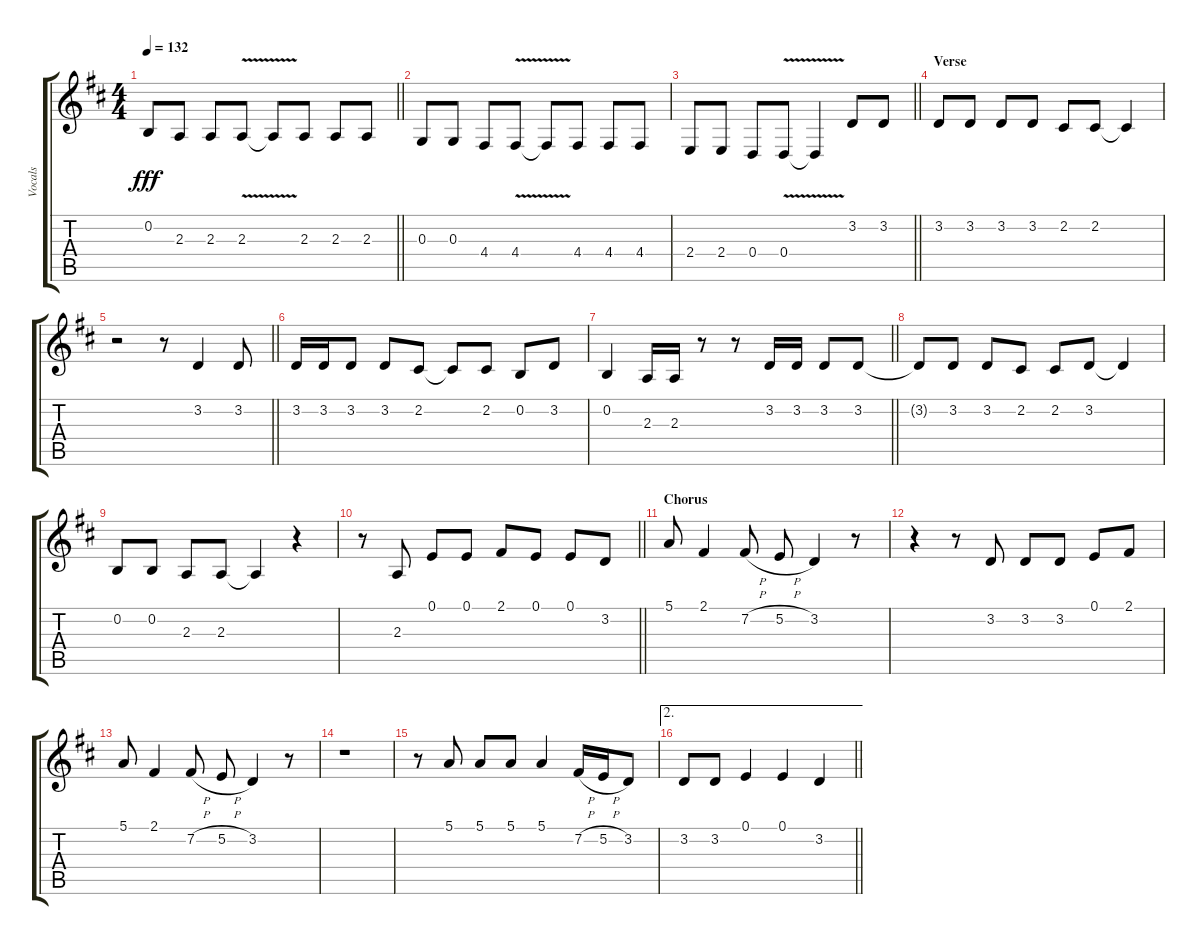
\track ("Vocals" "Vocals") {instrument lead3calliope}
\staff {score tabs}
\tuning (E4 B3 G3 D3 A2 E2) {hide}
\ts (4 4)
\tempo 132
\clef g2
\barLineRight lightlight
\ks d
0.2{t}.8{dy fff} 2.3.8 2.3.8 2.3{v}.8 2.3{t}.8 2.3.8 2.3.8 2.3.8 |
0.3.8 0.3.8 4.4.8 4.4{v}.8 4.4{t}.8 4.4.8 4.4.8 4.4.8 |
\barLineRight lightlight
2.4.8 2.4.8 0.4.8 0.4{v}.8 0.4{t}.4 3.2.8 3.2.8 |
\section ("" "Verse")
3.2.8 3.2.8 3.2.8 3.2.8 2.2.8 2.2.8 2.2{t}.4 |
\barLineRight lightlight
r.2 r.8 3.2.4 3.2.8 |
3.2.16 3.2.16 3.2.8 3.2.8 2.2.8 2.2{t}.8 2.2.8 0.2.8 3.2.8 |
\barLineRight lightlight
0.2.4 2.3.16 2.3.16 r.8 r.8 3.2.16 3.2.16 3.2.8 3.2.8 |
3.2{t}.8 3.2.8 3.2.8 2.2.8 2.2.8 3.2.8 3.2{t}.4 |
0.2.8 0.2.8 2.3.8 2.3.8 2.3{t}.4 r.4 |
\barLineRight lightlight
r.8 2.3.8 0.1.8 0.1.8 2.1.8 0.1.8 0.1.8 3.2.8 |
\section ("" "Chorus")
5.1.8 2.1.4 7.2{h}.8 5.2{h}.8 3.2.4 r.8 |
r.4 r.8 3.2.8 3.2.8 3.2.8 0.1.8 2.1.8 |
5.1.8 2.1.4 7.2{h}.8 5.2{h}.8 3.2.4 r.8 |
r.1 |
r.8 5.1.8 5.1.8 5.1.8 5.1.4 7.2{h}.16 5.2{h}.16 3.2.8 |
\ae 2
\barLineRight lightlight
3.2.8 3.2.8 0.1.4 0.1.4 3.2.4
